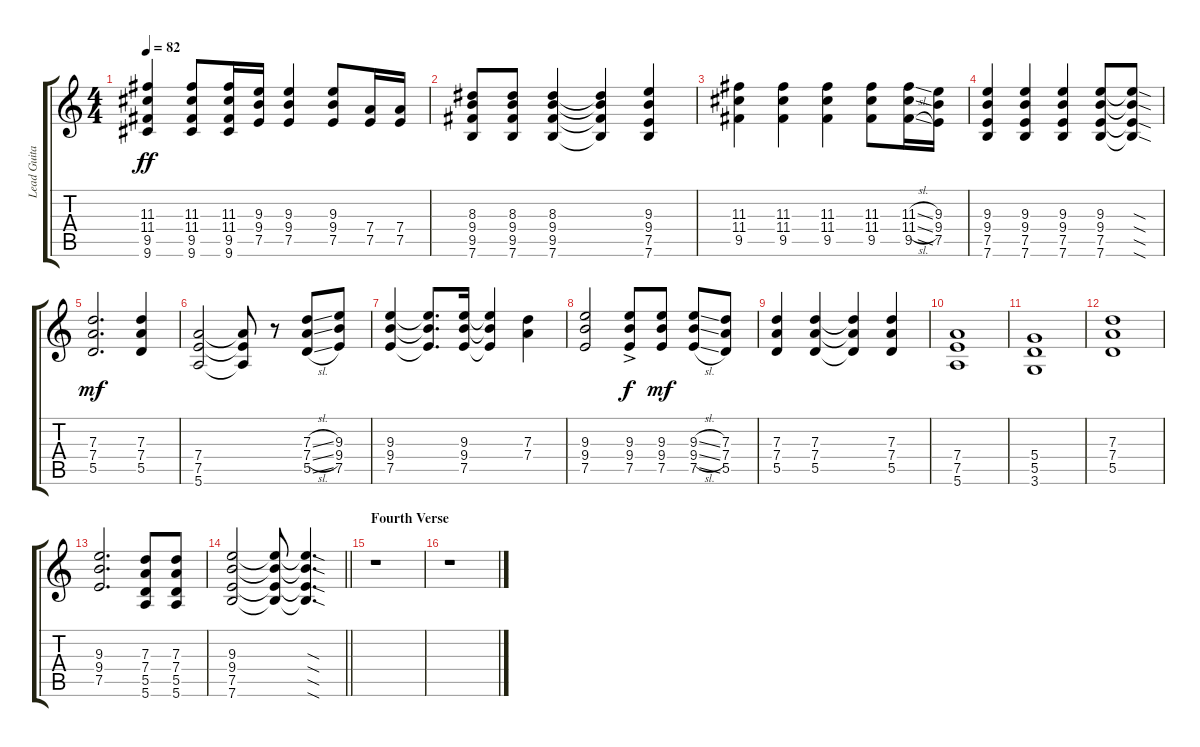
\track ("Lead Guitar" "Lead Guita") {instrument electricguitarclean}
\staff {score tabs}
\tuning (E4 B3 G3 D3 A2 E2) {hide}
\ts (4 4)
\tempo 82
\clef g2
\ks c
(11.3 11.4 9.5 9.6).4{dy ff} (11.3 11.4 9.5 9.6).8 (11.3 11.4 9.5 9.6).16 (9.3 9.4 7.5).16 (9.3 9.4 7.5).4 (9.3 9.4 7.5).8 (7.4 7.5).16 (7.4 7.5).16 |
(8.3 9.4 9.5 7.6).8 (8.3 9.4 9.5 7.6).8 (8.3 9.4 9.5 7.6).4 (8.3{t} 9.4{t} 9.5{t} 7.6{t}).4 (9.3 9.4 7.5 7.6).4 |
(11.3 11.4 9.5).4 (11.3 11.4 9.5).4 (11.3 11.4 9.5).4 (11.3 11.4 9.5).8 (11.3{sl} 11.4{sl} 9.5{sl}).16 (9.3 9.4 7.5).16 |
(9.3 9.4 7.5 7.6).4 (9.3 9.4 7.5 7.6).4 (9.3 9.4 7.5 7.6).4 (9.3 9.4 7.5 7.6).8 (9.3{sod t} 9.4{sod t} 7.5{sod t} 7.6{sod t}).8 |
(7.3 7.4 5.5).2{d dy mf} (7.3 7.4 5.5).4 |
(7.4 7.5 5.6).2 (7.4{t} 7.5{t} 5.6{t}).8 r.8 (7.3{sl} 7.4{sl} 5.5{sl}).8 (9.3 9.4 7.5).8 |
(9.3 9.4 7.5).4 (9.3{t} 9.4{t} 7.5{t}).8{d} (9.3 9.4 7.5).16 (9.3{t} 9.4{t} 7.5{t}).4 (7.3 7.4).4 |
(9.3 9.4 7.5).2 (9.3{ac} 9.4{ac} 7.5{ac}).8{dy f} (9.3 9.4 7.5).8{dy mf} (9.3{sl} 9.4{sl} 7.5{sl}).8 (7.3 7.4 5.5).8 |
(7.3 7.4 5.5).4 (7.3 7.4 5.5).4 (7.3{t} 7.4{t} 5.5{t}).4 (7.3 7.4 5.5).4 |
(7.4 7.5 5.6).1 |
(5.4 5.5 3.6).1 |
(7.3 7.4 5.5).1 |
(9.3 9.4 7.5).2{d} (7.3 7.4 5.5 5.6).8 (7.3 7.4 5.5 5.6).8 |
\barLineRight lightlight
(9.3 9.4 7.5 7.6).2 (9.3{t} 9.4{t} 7.5{t} 7.6{t}).8 (9.3{sod t} 9.4{sod t} 7.5{sod t} 7.6{sod t}).4{d} |
\section ("" "Fourth Verse")
r.1 |
r.1
